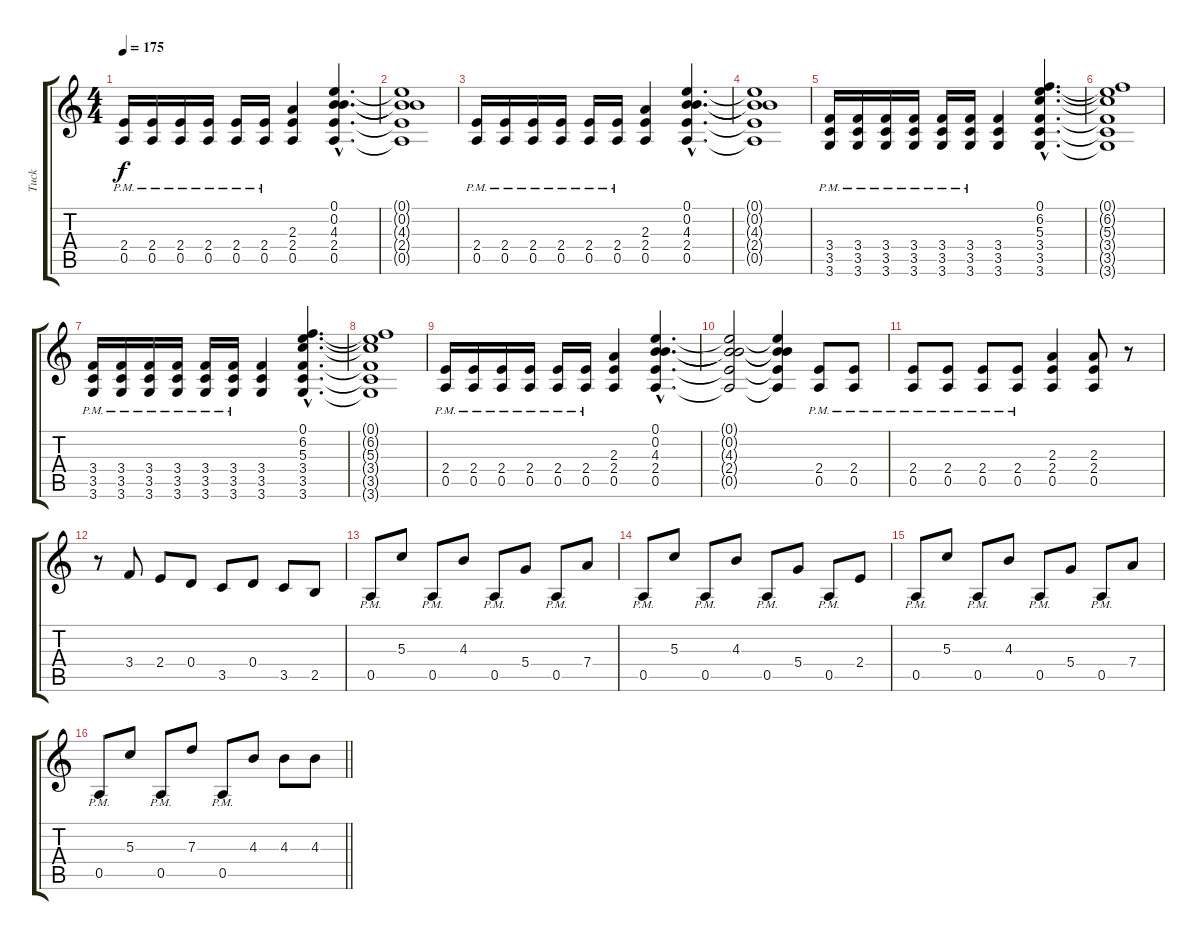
\track ("Tuck" "Tuck") {instrument distortionguitar}
\staff {score tabs}
\tuning (E4 B3 G3 D3 A2 E2) {hide}
\ts (4 4)
\tempo 175
\clef g2
\ks c
(2.4{pm} 0.5{pm}).16{dy f} (2.4{pm} 0.5{pm}).16 (2.4{pm} 0.5{pm}).16 (2.4{pm} 0.5{pm}).16 (2.4{pm} 0.5{pm}).16 (2.4{pm} 0.5{pm}).16 (2.3 2.4 0.5).4 (0.1{hac} 0.2{hac} 4.3{hac} 2.4{hac} 0.5{hac}).4{d} |
(0.1{t} 0.2{t} 4.3{t} 2.4{t} 0.5{t}).1 |
(2.4{pm} 0.5{pm}).16 (2.4{pm} 0.5{pm}).16 (2.4{pm} 0.5{pm}).16 (2.4{pm} 0.5{pm}).16 (2.4{pm} 0.5{pm}).16 (2.4{pm} 0.5{pm}).16 (2.3 2.4 0.5).4 (0.1{hac} 0.2{hac} 4.3{hac} 2.4{hac} 0.5{hac}).4{d} |
(0.1{t} 0.2{t} 4.3{t} 2.4{t} 0.5{t}).1 |
(3.4{pm} 3.5{pm} 3.6{pm}).16 (3.4{pm} 3.5{pm} 3.6{pm}).16 (3.4{pm} 3.5{pm} 3.6{pm}).16 (3.4{pm} 3.5{pm} 3.6{pm}).16 (3.4{pm} 3.5{pm} 3.6{pm}).16 (3.4{pm} 3.5{pm} 3.6{pm}).16 (3.4 3.5 3.6).4 (0.1{hac} 6.2{hac} 5.3{hac} 3.4{hac} 3.5{hac} 3.6{hac}).4{d} |
(0.1{t} 6.2{t} 5.3{t} 3.4{t} 3.5{t} 3.6{t}).1 |
(3.4{pm} 3.5{pm} 3.6{pm}).16 (3.4{pm} 3.5{pm} 3.6{pm}).16 (3.4{pm} 3.5{pm} 3.6{pm}).16 (3.4{pm} 3.5{pm} 3.6{pm}).16 (3.4{pm} 3.5{pm} 3.6{pm}).16 (3.4{pm} 3.5{pm} 3.6{pm}).16 (3.4 3.5 3.6).4 (0.1{hac} 6.2{hac} 5.3{hac} 3.4{hac} 3.5{hac} 3.6{hac}).4{d} |
(0.1{t} 6.2{t} 5.3{t} 3.4{t} 3.5{t} 3.6{t}).1 |
(2.4{pm} 0.5{pm}).16 (2.4{pm} 0.5{pm}).16 (2.4{pm} 0.5{pm}).16 (2.4{pm} 0.5{pm}).16 (2.4{pm} 0.5{pm}).16 (2.4{pm} 0.5{pm}).16 (2.3 2.4 0.5).4 (0.1{hac} 0.2{hac} 4.3{hac} 2.4{hac} 0.5{hac}).4{d} |
(0.1{t} 0.2{t} 4.3{t} 2.4{t} 0.5{t}).2 (0.1{t} 0.2{t} 4.3{t} 2.4{t} 0.5{t}).4 (2.4{pm} 0.5{pm}).8 (2.4{pm} 0.5{pm}).8 |
(2.4{pm} 0.5{pm}).8 (2.4{pm} 0.5{pm}).8 (2.4{pm} 0.5{pm}).8 (2.4{pm} 0.5{pm}).8 (2.3 2.4 0.5).4 (2.3 2.4 0.5).8 r.8 |
r.8 3.4.8 2.4.8 0.4.8 3.5.8 0.4.8 3.5.8 2.5.8 |
0.5{pm}.8 5.3.8 0.5{pm}.8 4.3.8 0.5{pm}.8 5.4.8 0.5{pm}.8 7.4.8 |
0.5{pm}.8 5.3.8 0.5{pm}.8 4.3.8 0.5{pm}.8 5.4.8 0.5{pm}.8 2.4.8 |
0.5{pm}.8 5.3.8 0.5{pm}.8 4.3.8 0.5{pm}.8 5.4.8 0.5{pm}.8 7.4.8 |
\barLineRight lightlight
0.5{pm}.8 5.3.8 0.5{pm}.8 7.3.8 0.5{pm}.8 4.3.8 4.3.8 4.3.8
